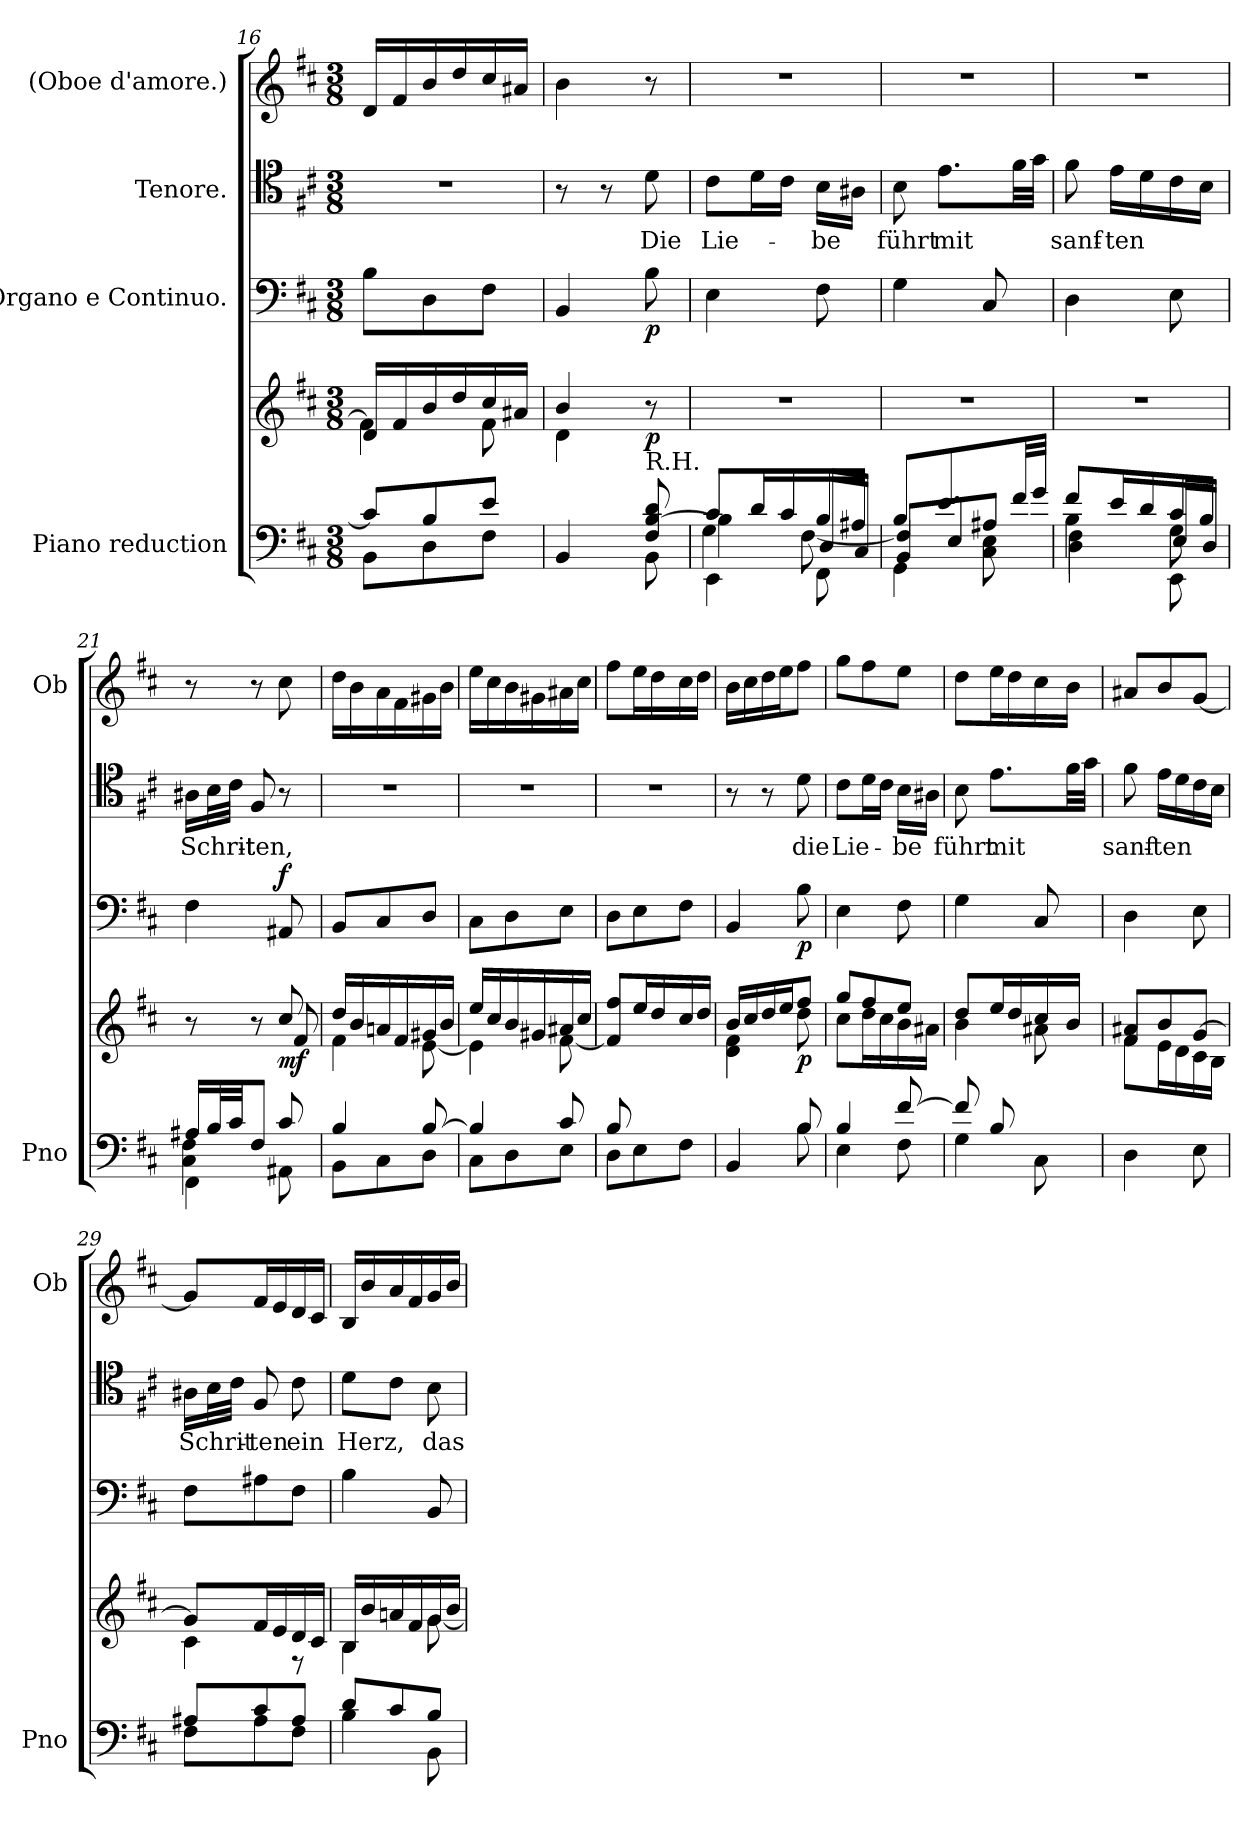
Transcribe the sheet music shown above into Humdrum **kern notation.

**kern	**kern	**dynam	**kern	**dynam	**kern	**text	**kern
*part4	*part4	*part4	*part3	*part3	*part2	*part2	*part1
*staff5	*staff4	*staff4/5	*staff3	*staff3	*staff2	*staff2	*staff1
*I"Piano reduction	*	*	*I"Organo e  Continuo.	*	*I"Tenore.	*	*I"(Oboe d'amore.)
*I'Pno	*	*	*	*	*	*	*I'Ob
*clefF4	*clefG2	*	*clefF4	*	*clefC4	*	*clefG2
*k[f#c#]	*k[f#c#]	*	*k[f#c#]	*	*k[f#c#]	*	*k[f#c#]
*D:	*D:	*	*D:	*	*D:	*	*D:
*M3/8	*M3/8	*	*M3/8	*	*M3/8	*	*M3/8
=16	=16	=16	=16	=16	=16	=16	=16
*^	*^	*	*	*	*	*	*
8c#/L]	8BB\L	16d/LL	4f#\]	.	8B\L	.	4.r	.	16d/LL
.	.	16f#/	.	.	.	.	.	.	16f#/
8B/	8D\	16b/	.	.	8D\	.	.	.	16b/
.	.	16dd/	.	.	.	.	.	.	16dd/
8e/J	8F#\J	16cc#/	8f#\	.	8F#\J	.	.	.	16cc#/
.	.	16a#X/JJ	.	.	.	.	.	.	16a#X/JJ
=17	=17	=17	=17	=17	=17	=17	=17	=17	=17
4BB/	4ryy	4b/	4d\	.	4BB/	.	8r	.	4b\
.	.	.	.	.	.	.	8r	.	.
!LO:TX:a:t=R.H.	!	!	!	!	!	!	!	!	!
!	!	!	!	!LO:DY:b	!	!LO:DY:b	!	!LO:LY:b	!
8F#/ [<8B/ 8d/	8BB\	8r	8ryy	p	8B\	p	8d\	Die	8r
=18	=18	=18	=18	=18	=18	=18	=18	=18	=18
*^	*^	*	*	*	*	*	*	*	*
!	!	!	!	!	!	!	!	!	!	!LO:LY:b	!
*	*	*	*	*v	*v	*	*	*	*	*	*
8c#/L	4EE\	4B\]	4G\	4.r	.	4E\	.	8c#\L	Lie-	4.r
16d/L	.	.	.	.	.	.	.	16d\L	.	.
16c#/	.	.	.	.	.	.	.	16c#\JJ	.	.
!	!	!	!	!	!	!	!	!	!LO:LY:b	!
16B/	8FF#\	16D/LL	[8F#\	.	.	8F#\	.	16B\LL	be	.
16A#X/JJ	.	16C#/JJ	.	.	.	.	.	16A#X\JJ	.	.
=19	=19	=19	=19	=19	=19	=19	=19	=19	=19	=19
!	!	!	!	!	!	!	!	!	!LO:LY:b	!
8B/L	4GG\	4BB/	8F#/L]	4.r	.	4G\	.	8B\	führt	4.r
!	!	!	!	!	!	!	!	!	!LO:LY:b	!
8.e/	.	.	8E/	.	.	.	.	8.e\L	mit	.
.	8C#\ 8E\	8ryy	8A#X\J	.	.	8C#/	.	.	.	.
32f#/LL	.	.	.	.	.	.	.	32f#\LL	.	.
32g/JJJ	.	.	.	.	.	.	.	32g\JJJ	.	.
=20	=20	=20	=20	=20	=20	=20	=20	=20	=20	=20
!	!	!	!	!	!	!	!	!	!LO:LY:b	!
8f#/L	4B\	4F#\	4D\	4.r	.	4D\	.	8f#\	sanf-	4.r
!	!	!	!	!	!	!	!	!	!LO:LY:b	!
16e/L	.	.	.	.	.	.	.	16e\LL	ten	.
16d/	.	.	.	.	.	.	.	16d\	.	.
16c#/	8EE\	16E/LL	8G\	.	.	8E\	.	16c#\	.	.
16B/JJ	.	16D/JJ	.	.	.	.	.	16B\JJ	.	.
*	*	*v	*v	*	*	*	*	*	*	*
!!LO:LB:g=z
=21	=21	=21	=21	=21	=21	=21	=21	=21	=21
*	*	*	*^	*	*	*	*	*	*
!	!	!	!	!	!	!	!	!	!LO:LY:b	!
16A#X/LL	4FF#\	4C#\ 4F#\	8r	4ryy	.	4F#\	.	16A#X\LL	Schrit-	8r
32B/L	.	.	.	.	.	.	.	32B\L	.	.
32c#/JJ	.	.	.	.	.	.	.	32c#\JJJ	.	.
!	!	!	!	!	!	!	!	!	!LO:LY:b	!
8F#/J	.	.	8r	.	.	.	.	8F#/	ten,	8r
!	!	!	!	!	!LO:DY:b	!	!LO:DY:a	!	!	!
8c#/	8AA#X\	8ryy	8cc#/	8f#/	mf	8AA#X/	f	8r	.	8cc#\
*	*v	*v	*	*	*	*	*	*	*	*
=22	=22	=22	=22	=22	=22	=22	=22	=22	=22
4B/	8BB\L	16dd/LL	4f#\	.	8BB/L	.	4.r	.	16dd\LL
.	.	16b/	.	.	.	.	.	.	16b\
.	8C#\	16an/	.	.	8C#/	.	.	.	16a\
.	.	16f#/	.	.	.	.	.	.	16f#\
[8B/	8D\J	16g#X/	[8e\	.	8D/J	.	.	.	16g#X\
.	.	16b/JJ	.	.	.	.	.	.	16b\JJ
=23	=23	=23	=23	=23	=23	=23	=23	=23	=23
4B/]	8C#\L	16ee/LL	4e\]	.	8C#\L	.	4.r	.	16ee\LL
.	.	16cc#/	.	.	.	.	.	.	16cc#\
.	8D\	16b/	.	.	8D\	.	.	.	16b\
.	.	16g#X/	.	.	.	.	.	.	16g#X\
8c#/	8E\J	16a#X/	[8f#\	.	8E\J	.	.	.	16a#X\
.	.	16cc#/JJ	.	.	.	.	.	.	16cc#\JJ
=24	=24	=24	=24	=24	=24	=24	=24	=24	=24
8B/L	8D\L	8f#/] 8ff#/L	8ryy	.	8D\L	.	4.r	.	8ff#\L
4ryy	8E\	16ee/L	16gn\ 16cc#\L	.	8E\	.	.	.	16ee\L
.	.	16dd/	16f#\ 16b\J	.	.	.	.	.	16dd\
.	8F#\J	16cc#/	8e\ 8a#X\J	.	8F#\J	.	.	.	16cc#\
.	.	16dd/JJ	.	.	.	.	.	.	16dd\JJ
=25	=25	=25	=25	=25	=25	=25	=25	=25	=25
4BB/	4ryy	16b/LL	4d\ 4f#\	.	4BB/	.	8r	.	16b\LL
.	.	16cc#/	.	.	.	.	.	.	16cc#\
.	.	16dd/	.	.	.	.	8r	.	16dd\
.	.	16ee/J	.	.	.	.	.	.	16ee\J
!	!	!	!	!LO:DY:b	!	!LO:DY:b	!	!LO:LY:b	!
8B/	8B\	8ff#/J	8dd\	p	8B\	p	8d\	die	8ff#\J
=26	=26	=26	=26	=26	=26	=26	=26	=26	=26
!	!	!	!	!	!	!	!	!LO:LY:b	!
4B/	4E\	8gg/L	8cc#\L	.	4E\	.	8c#\L	Lie-	8gg\L
.	.	8ff#/	16dd\L	.	.	.	16d\L	.	8ff#\
.	.	.	16cc#\	.	.	.	16c#\JJ	.	.
!	!	!	!	!	!	!	!	!LO:LY:b	!
[8f#/	8F#\	8ee/J	16b\	.	8F#\	.	16B\LL	be	8ee\J
.	.	.	16a#X\JJ	.	.	.	16A#X\JJ	.	.
=27	=27	=27	=27	=27	=27	=27	=27	=27	=27
*	*	*	*^	*	*	*	*	*	*
!	!	!	!	!	!	!	!	!	!LO:LY:b	!
8f#/L]	4G\	8dd/L	4b\	4ryy	.	4G\	.	8B\	führt	8dd\L
!	!	!	!	!	!	!	!	!	!LO:LY:b	!
8B/	.	16ee/L	.	.	.	.	.	8.e\L	mit	16ee\L
.	.	16dd/	.	.	.	.	.	.	.	16dd\
8ryy	8C#\	16cc#/	8a#X\	8e\J	.	8C#/	.	.	.	16cc#\
.	.	16b/JJ	.	.	.	.	.	32f#\LL	.	16b\JJ
.	.	.	.	.	.	.	.	32g\JJJ	.	.
*v	*v	*	*	*	*	*	*	*	*	*
=28	=28	=28	=28	=28	=28	=28	=28	=28	=28
!	!	!	!	!	!	!	!	!LO:LY:b	!
4D\	8a#X/L	8f#\L	4f#/	.	4D\	.	8f#\	sanf-	8a#X/L
!	!	!	!	!	!	!	!	!LO:LY:b	!
.	8b/	16e\L	.	.	.	.	16e\LL	ten	8b/
.	.	16d\	.	.	.	.	16d\	.	.
8E\	[8g/J	16c#\	8ryy	.	8E\	.	16c#\	.	[8g/J
.	.	16B\JJ	.	.	.	.	16B\JJ	.	.
*	*	*v	*v	*	*	*	*	*	*
=29	=29	=29	=29	=29	=29	=29	=29	=29
*^	*	*	*	*	*	*	*	*
!	!	!	!	!	!	!	!	!LO:LY:b	!
8A#X/L	8F#\L	8g/L]	4c#\	.	8F#\L	.	16A#X\LL	Schrit-	8g/L]
.	.	.	.	.	.	.	32B\L	.	.
.	.	.	.	.	.	.	32c#\JJJ	.	.
!	!	!	!	!	!	!	!	!LO:LY:b	!
8c#/	8A#\	16f#/L	.	.	8A#X\	.	8F#/	ten	16f#/L
.	.	16e/	.	.	.	.	.	.	16e/
!	!	!	!	!	!	!	!	!LO:LY:b	!
8A#/J	8F#\J	16d/	8r	.	8F#\J	.	8c#\	ein	16d/
.	.	16c#/JJ	.	.	.	.	.	.	16c#/JJ
=30	=30	=30	=30	=30	=30	=30	=30	=30	=30
!	!	!	!	!	!	!	!	!LO:LY:b	!
8d/L	4B\	16B/LL	4B\	.	4B\	.	8d\L	Herz,	16B/LL
.	.	16b/	.	.	.	.	.	.	16b/
8c#/	.	16an/	.	.	.	.	8c#\J	.	16a/
.	.	16f#/	.	.	.	.	.	.	16f#/
!	!	!	!	!	!	!	!	!LO:LY:b	!
8B/J	8BB\	16g/	[8g\	.	8BB/	.	8B\	das	16g/
.	.	16b/JJ	.	.	.	.	.	.	16b/JJ
*v	*v	*	*	*	*	*	*	*	*
*	*v	*v	*	*	*	*	*	*
=	=	=	=	=	=	=	=
*-	*-	*-	*-	*-	*-	*-	*-
